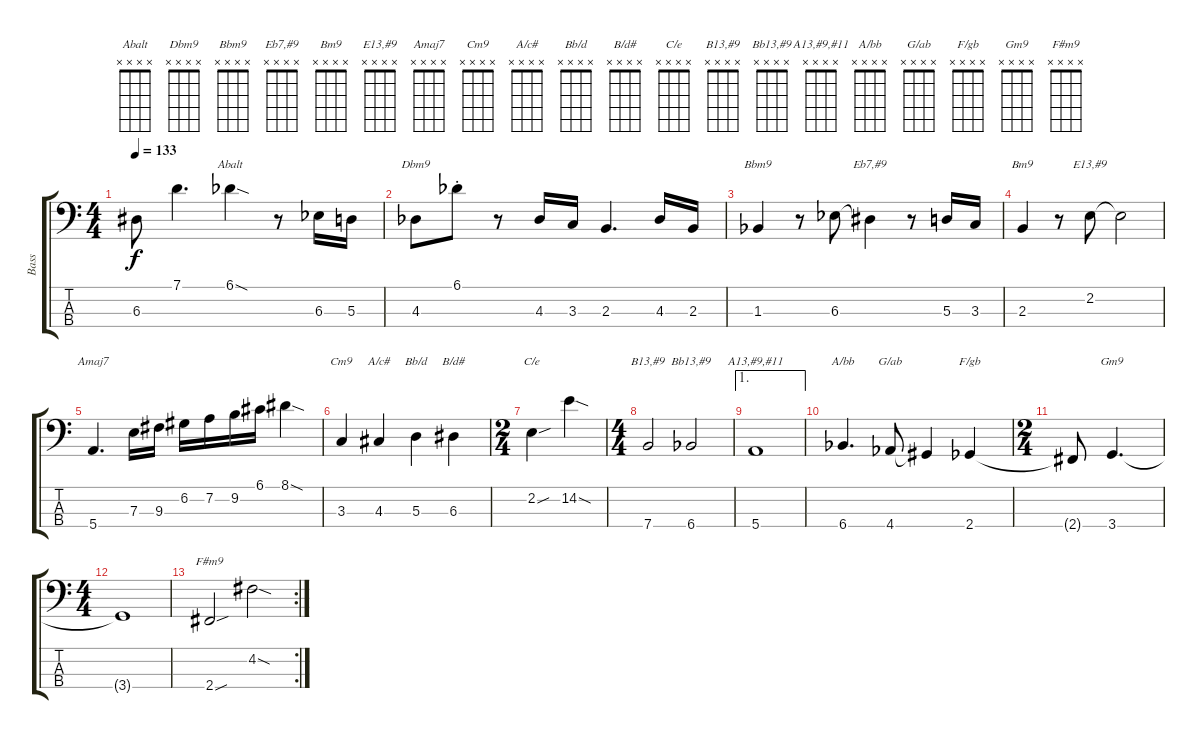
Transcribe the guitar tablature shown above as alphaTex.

\track ("Bass" "Bass") {instrument electricbassfinger}
\staff {score tabs}
\tuning (G2 D2 A1 E1) {hide}
\chord ("Abalt" x x x x)
\chord ("Dbm9" x x x x)
\chord ("Bbm9" x x x x)
\chord ("Eb7,#9" x x x x)
\chord ("Bm9" x x x x)
\chord ("E13,#9" x x x x)
\chord ("Amaj7" x x x x)
\chord ("Cm9" x x x x)
\chord ("A/c#" x x x x)
\chord ("Bb/d" x x x x)
\chord ("B/d#" x x x x)
\chord ("C/e" x x x x)
\chord ("B13,#9" x x x x)
\chord ("Bb13,#9" x x x x)
\chord ("A13,#9,#11" x x x x)
\chord ("A/bb" x x x x)
\chord ("G/ab" x x x x)
\chord ("F/gb" x x x x)
\chord ("Gm9" x x x x)
\chord ("F#m9" x x x x)
\ts (4 4)
\tempo 133
\clef f4
\ks c
6.3{t}.8{dy f} 7.1.4{d} 6.1{sod acc b}.4{ch "Abalt"} r.8 6.3{acc b}.16 5.3.16 |
4.3{acc b}.8{ch "Dbm9"} 6.1{st acc b}.8 r.8 4.3{acc b}.16{beam Up} 3.3.16{beam Up} 2.3.4{d} 4.3{acc b}.16 2.3.16 |
1.3{acc b}.4{ch "Bbm9"} r.8 6.3{acc b}.8 6.3{t}.4{ch "Eb7,#9"} r.8 5.3.16 3.3.16 |
2.3.4{ch "Bm9"} r.8 2.2.8{ch "E13,#9"} 2.2{t}.2 |
5.4.4{d ch "Amaj7"} 7.3.16 9.3.16 6.2.16 7.2.16 9.2.16 6.1.16 8.1{sod}.4 |
3.3.4{ch "Cm9"} 4.3.4{ch "A/c#"} 5.3.4{ch "Bb/d"} 6.3.4{ch "B/d#"} |
\ts (2 4)
2.2{sou}.4{ch "C/e"} 14.2{sod}.4 |
\ts (4 4)
7.4.2{ch "B13,#9"} 6.4{acc b}.2{ch "Bb13,#9"} |
\ae 1
5.4.1{ch "A13,#9,#11"} |
6.4{acc b}.4{d ch "A/bb"} 4.4{acc b}.8{ch "G/ab"} 4.4{t}.4 2.4{acc b}.4{ch "F/gb"} |
\ts (2 4)
2.4{t}.8 3.4.4{d ch "Gm9"} |
\ts (4 4)
3.4{t}.1 |
\rc 2
2.4{sou}.2{ch "F#m9"} 4.2{sod}.2
